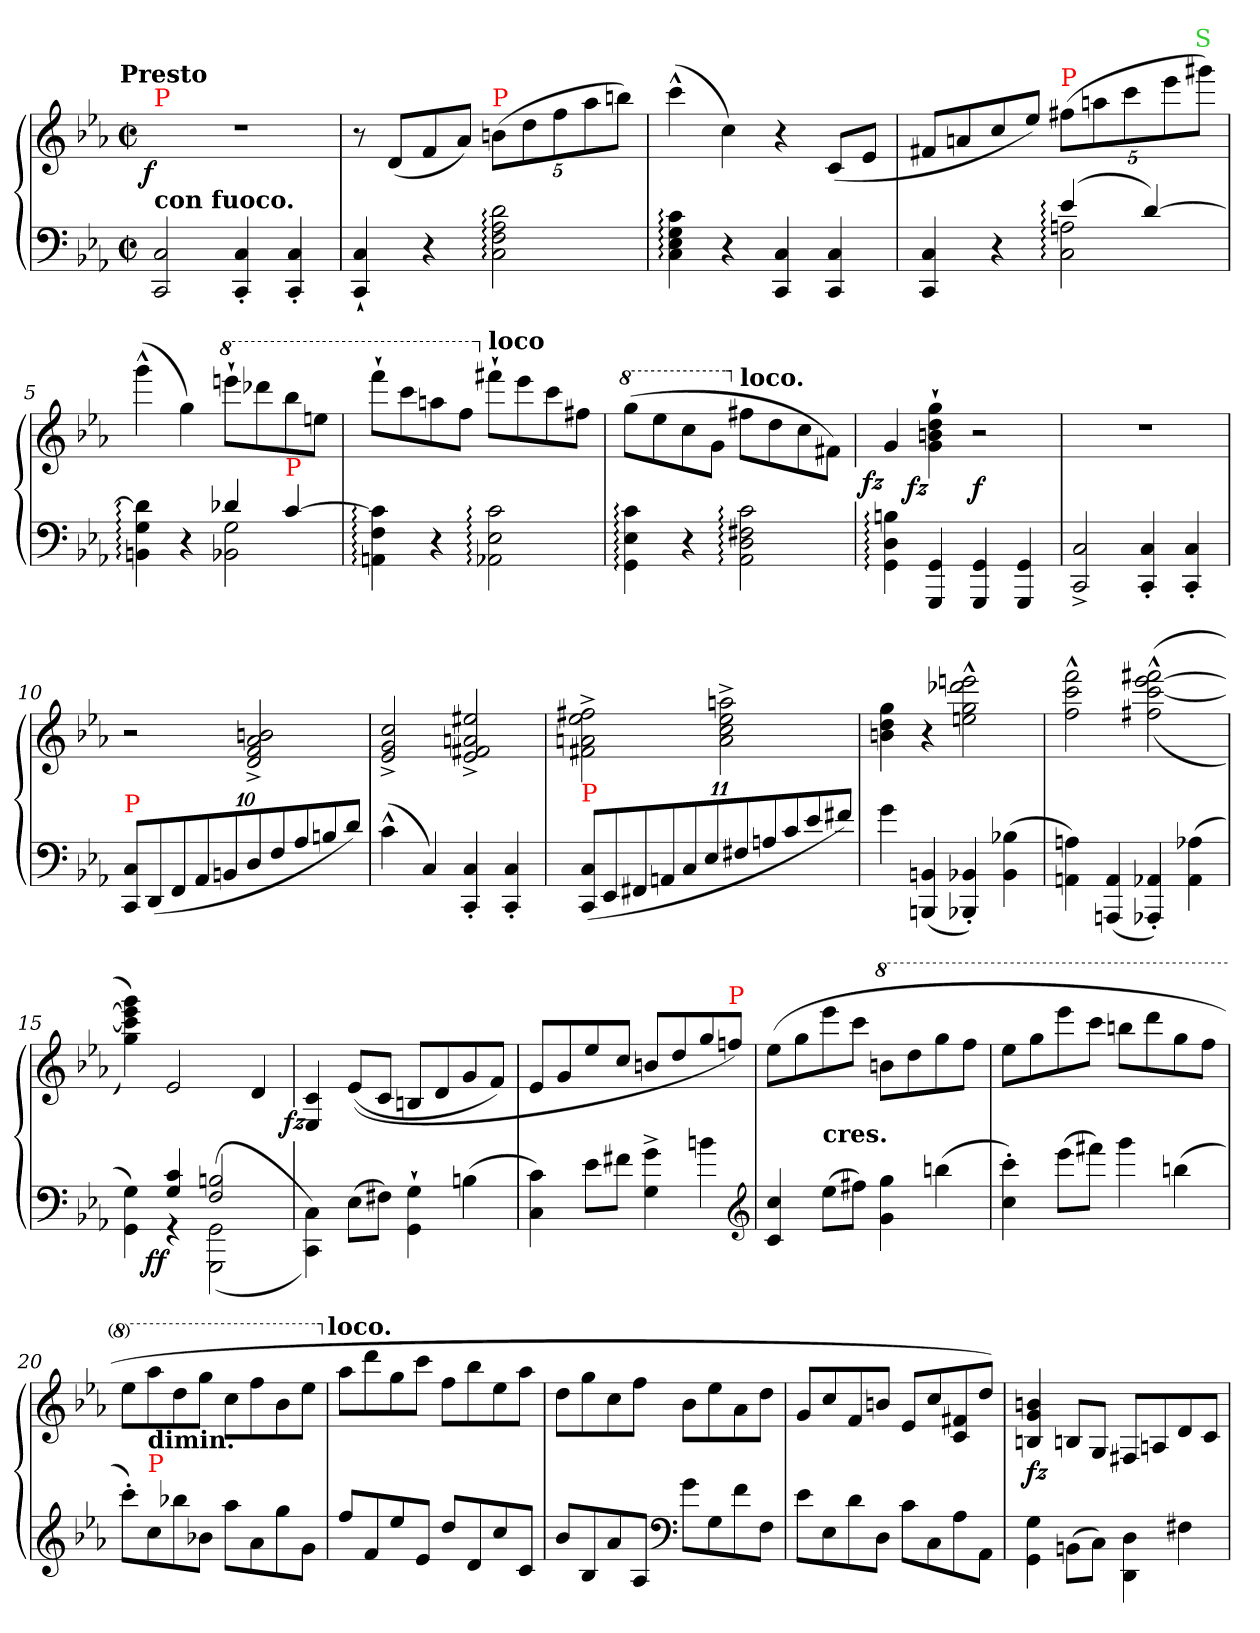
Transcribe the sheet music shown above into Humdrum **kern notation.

**kern	**kern	**dynam
*part1	*part1	*part1
*staff2	*staff1	*staff1/2
*clefF4	*clefG2	*
*k[b-e-a-]	*k[b-e-a-]	*
*c:	*c:	*
!!LO:TX:omd:t=Presto
*M2/2	*M2/2	*
*met(c|)	*met(c|)	*
*MM264	*MM264	*
=1	=1	=1
!	!LO:TX:a:color=red:t=P	!
!LO:TX:a:B:t=con fuoco.	!	!
!	!	!LO:DY:rj
2C 2CC	1rdd	f
4C' 4CC'	.	.
4C' 4CC'	.	.
=2	=2	=2
4C` 4CC`	8r	.
.	(8dL	.
4r	8f	.
.	8a-J)	.
*	*Xbrackettup	*
!	!LO:TX:a:color=red:t=P	!
2d: 2A-: 2F: 2C:	(10bnL	.
.	10dd	.
.	10ff	.
.	10aa-	.
.	10bbnJ)	.
=3	=3	=3
4c: 4G: 4E-: 4C:	(4ccc^^	.
4r	4cc)	.
4C 4CC	4r	.
4C 4CC	(8cL	.
.	8e-J	.
=4	=4	=4
*^	*	*
4C 4CC	2ryy	8f#X/L	.
.	.	8an/	.
4r	.	8cc/	.
.	.	8ee-/J)	.
!	!	!LO:TX:a:color=red:t=P	!
(4e-:	2An: 2C:	(>10ff#XL	.
.	.	10aan	.
.	.	10ccc	.
[4d)	.	.	.
.	.	10eee-	.
!	!	!LO:TX:a:color=limegreen:t=S	!
.	.	10ggg#XJ)	.
=5	=5	=5	=5
2ryy	4d]: 4G: 4BBn:	(4ggg^^	.
.	4r	4gg)	.
*	*	*8va	*
4d-X	2G 2BB-X	8eeeen`L	.
.	.	8dddd-X	.
!LO:TX:a:color=red:t=P	!	!	!
[4c	.	8bbb-	.
.	.	8eeenJ	.
*v	*v	*	*
=6	=6	=6
4c]: 4F: 4AAn:	8ffff`L	.
.	8cccc	.
4r	8aaan	.
.	8fffJ	.
*	*X8va	*
!	!LO:TX:a:B:t=loco	!
2c: 2E-: 2AA-X:	8fff#X`L	.
.	8eee-	.
.	8ccc	.
.	8ff#XJ	.
=7	=7	=7
*	*8va	*
4c: 4E-: 4GG:	(8gggL	.
.	8eee-	.
4r	8ccc	.
.	8ggJ	.
*	*X8va	*
!	!LO:TX:a:B:t=loco.	!
2c: 2F#X: 2D: 2AA-:	8ff#XL	.
.	8dd	.
.	8cc	.
.	8f#XJ)	.
=8	=8	=8
!	!	!LO:DY:rj
4Bn: 4D: 4GG:	4g	fz
!	!	!LO:DY:rj
4GG 4GGG	4gg` 4dd` 4bn` 4g`	fz
4GG 4GGG	2r	f
4GG 4GGG	.	.
=9	=9	=9
2C^> 2CC^>	1rdd	.
4C' 4CC'	.	.
4C' 4CC'	.	.
=10	=10	=10
*Xbrackettup	*	*
!LO:TX:a:color=red:t=P	!	!
10C 10CCL	2r	.
(<10DD	.	.
10FF	.	.
10AA-	.	.
10BBn	.	.
10D	2bn^> 2a-^> 2f^> 2d^>	.
10F	.	.
10A-	.	.
10Bn	.	.
10dJ)	.	.
=11	=11	=11
(4c^^	2cc^> 2g^> 2e-^>	.
4C)	.	.
4C' 4CC'	2ee#X^> 2an^> 2f#X^> 2e-^>	.
4C' 4CC'	.	.
=12	=12	=12
!LO:TX:a:color=red:t=P	!	!
(11C/ 11CC/L	2ff#X^ 2ee-^ 2an^ 2f#X^	.
11EE-/	.	.
11FF#X/	.	.
11AAn/	.	.
11C/	.	.
11E-/	.	.
.	2aan^ 2ee-^ 2cc^ 2a^	.
11F#X/	.	.
11An/	.	.
11c/	.	.
11e-/	.	.
11f#X/J)	.	.
=13	=13	=13
4g	4gg 4dd 4bn	.
(4BBn 4BBBn	4r	.
4BB-X' 4BBB-X')	2eeen^^ 2ddd-X^^ 2gg^^ 2een^^	.
(4B-X 4BB-	.	.
=14	=14	=14
4An 4AAn)	2fff^^< 2ccc^^< 2ff^^<	.
(4AA 4AAAn	.	.
4AA-X' 4AAA-X')	(<(>2fff#X^^< [2eee-^^< [2ccc^^< 2ff#X^^<	.
(>4A-X 4AA-	.	.
=15	=15	=15
*^	*	*
4ryy	4G\ 4GG\)	4ggg 4eee-] 4ccc] 4gg))	.
!	!	!	!LO:DY:b=2
!	!	!	!LO:DY:n=1:rj
4c 4G	4rGG	2e-	f f
2Bn 2F	(<(<2GG 2GGG	.	.
.	.	4d	.
*v	*v	*	*
=16	=16	=16
!	!	!LO:DY:rj
4C\ 4CC\))	4c/ 4E-/	fz
(8E-L	((>8e-L	.
8F#XJ)	8cJ	.
4G`\ 4GG`\	8BnL	.
.	8d	.
(4Bn	8g	.
.	8fJ)	.
=17	=17	=17
4c 4C)	8e-L	.
.	8g	.
8e-\L	8ee-/	.
8f#XJ	8ccJ	.
4g^<\ 4G^<\	8bn/L	.
.	8dd/	.
4bn\	8gg/	.
!	!LO:TX:a:color=red:t=P	!
.	8ffn/J)	.
*clefG2	*	*
=18	=18	=18
4cc 4c	(>8ee-L	.
.	8gg	.
!	!LO:TX:c:B:t=cres.	!
(8ee-L	8eee-	.
8ff#XJ)	8cccJ	.
*	*8va	*
4gg 4g	8bbnL	.
.	8ddd	.
(4bbn	8ggg	.
.	8fffJ	.
=19	=19	=19
4ccc' 4cc')	8eee-L	.
.	8ggg	.
(8eee-L	8eeee-	.
8fff#XJ)	8ccccJ	.
4ggg	8bbbnL	.
.	8dddd	.
(4bbn	8ggg	.
.	8fffJ	.
=20	=20	=20
8ccc'L)	8eee-L	.
!	!LO:TX:c:B:t=dimin.	!
!LO:TX:a:color=red:t=P	!	!
8cc	8aaa-	.
8bb-X	8ddd	.
8b-XJ	8gggJ	.
8aa-L	8cccL	.
8a-	8fff	.
8gg	8bb-	.
8gJ	8eee-J	.
!	!LO:TX:a:B:t=loco.	!
=21	=21	=21
*	*X8va	*
8ff/L	8aa-L	.
8f/	8ddd	.
8ee-/	8gg	.
8e-/J	8cccJ	.
8ddL	8ffL	.
8d	8bb-	.
8cc	8ee-	.
8cJ	8aa-J	.
=22	=22	=22
8b-L	8ddL	.
8B-	8gg	.
8a-	8cc	.
8A-J	8ffJ	.
*clefF4	*	*
8gL	8b-L	.
8G	8ee-	.
8f	8a-	.
8FJ	8ddJ	.
=23	=23	=23
8e-L	8gL	.
8E-	8cc	.
8d	8f	.
8DJ	8bnJ	.
8cL	8e-L	.
8C	8cc	.
8A-	8f#X 8c	.
8AA-J	8ddJ)	.
=24	=24	=24
4GG\ 4G\	4bn 4g 4Bn	fz
(<8BBn\L	8Bn/L	.
8C\J)	8G/J	.
4D\ 4DD\	8F#XL	.
.	8An/	.
4F#X\	8d/	.
.	8c/J	.
=	=	=
*-	*-	*-
